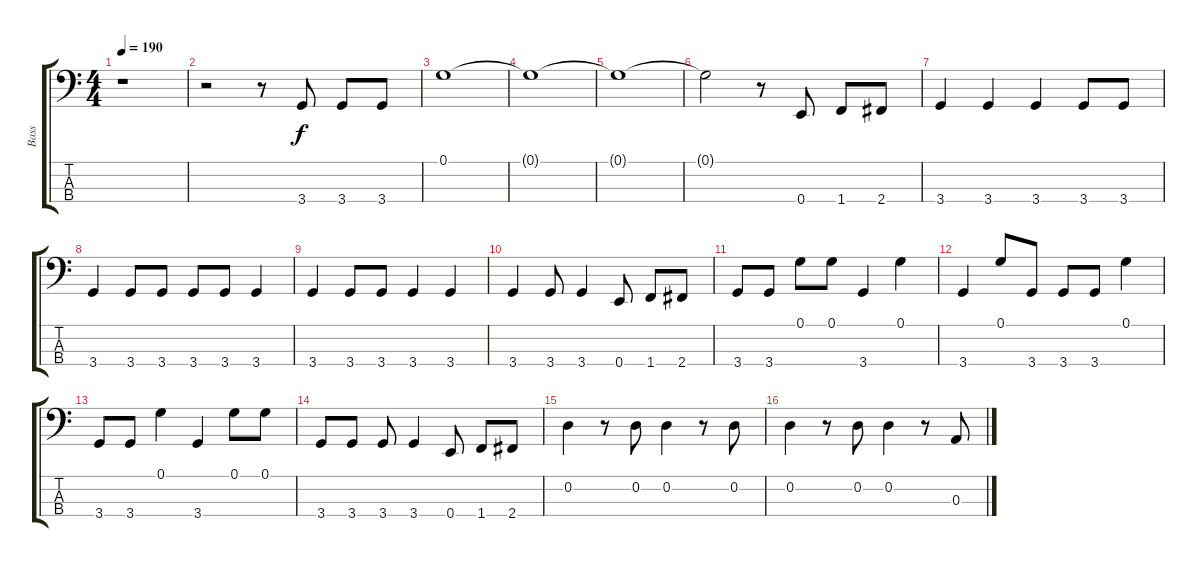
\track ("Bass" "Bass") {instrument electricbassfinger}
\staff {score tabs}
\tuning (G2 D2 A1 E1) {hide}
\ts (4 4)
\tempo 190
\clef f4
\ks c
r.1{dy f} |
r.2 r.8 3.4.8 3.4.8 3.4.8 |
0.1.1 |
0.1{t}.1 |
0.1{t}.1 |
0.1{t}.2 r.8 0.4.8 1.4.8 2.4.8 |
3.4.4 3.4.4 3.4.4 3.4.8 3.4.8 |
3.4.4 3.4.8 3.4.8 3.4.8 3.4.8 3.4.4 |
3.4.4 3.4.8 3.4.8 3.4.4 3.4.4 |
3.4.4 3.4.8 3.4.4 0.4.8 1.4.8 2.4.8 |
3.4.8 3.4.8 0.1.8 0.1.8 3.4.4 0.1.4 |
3.4.4 0.1.8 3.4.8 3.4.8 3.4.8 0.1.4 |
3.4.8 3.4.8 0.1.4 3.4.4 0.1.8 0.1.8 |
3.4.8 3.4.8 3.4.8 3.4.4 0.4.8 1.4.8 2.4.8 |
0.2.4 r.8 0.2.8 0.2.4 r.8 0.2.8 |
0.2.4 r.8 0.2.8 0.2.4 r.8 0.3.8
